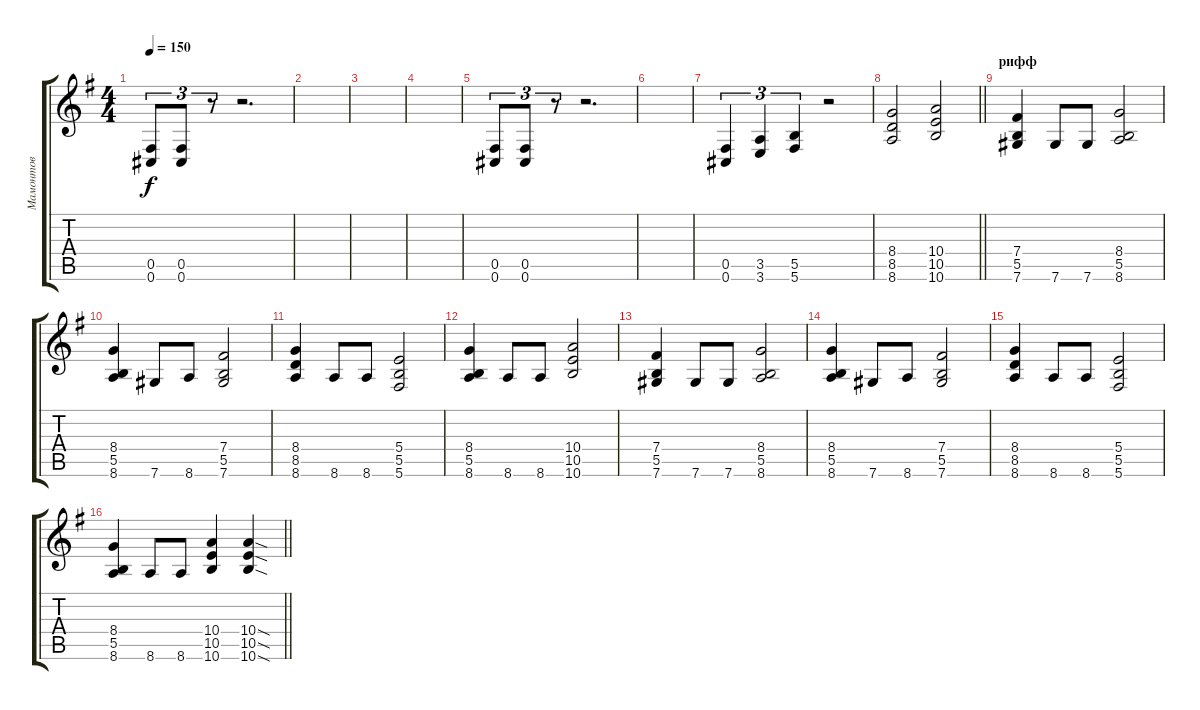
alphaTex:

\track ("Мамонтов" "Мамонтов") {instrument distortionguitar}
\staff {score tabs}
\tuning (Db4 Ab3 E3 B2 Gb2 Db2) {hide}
\ts (4 4)
\tempo 150
\clef g2
\ks g
(0.5 0.6).8{tu (3 2) dy f instrument distortionguitar} (0.5 0.6).8{tu (3 2)} r.8{tu (3 2)} r.2{d} |
|
|
|
(0.5 0.6).8{tu (3 2)} (0.5 0.6).8{tu (3 2)} r.8{tu (3 2)} r.2{d} |
|
(0.5 0.6).4{tu (3 2)} (3.5 3.6).4{tu (3 2)} (5.5 5.6).4{tu (3 2)} r.2 |
\barLineRight lightlight
(8.4 8.5 8.6).2 (10.4 10.5 10.6).2 |
\section ("" "рифф")
(7.4 5.5 7.6).4 7.6.8 7.6.8 (8.4 5.5 8.6).2 |
(8.4 5.5 8.6).4 7.6.8 8.6.8 (7.4 5.5 7.6).2 |
(8.4 8.5 8.6).4 8.6.8 8.6.8 (5.4 5.5 5.6).2 |
(8.4 5.5 8.6).4 8.6.8 8.6.8 (10.4 10.5 10.6).2 |
(7.4 5.5 7.6).4 7.6.8 7.6.8 (8.4 5.5 8.6).2 |
(8.4 5.5 8.6).4 7.6.8 8.6.8 (7.4 5.5 7.6).2 |
(8.4 8.5 8.6).4 8.6.8 8.6.8 (5.4 5.5 5.6).2 |
\barLineRight lightlight
(8.4 5.5 8.6).4 8.6.8 8.6.8 (10.4 10.5 10.6).4 (10.4{sod} 10.5{sod} 10.6{sod}).4
